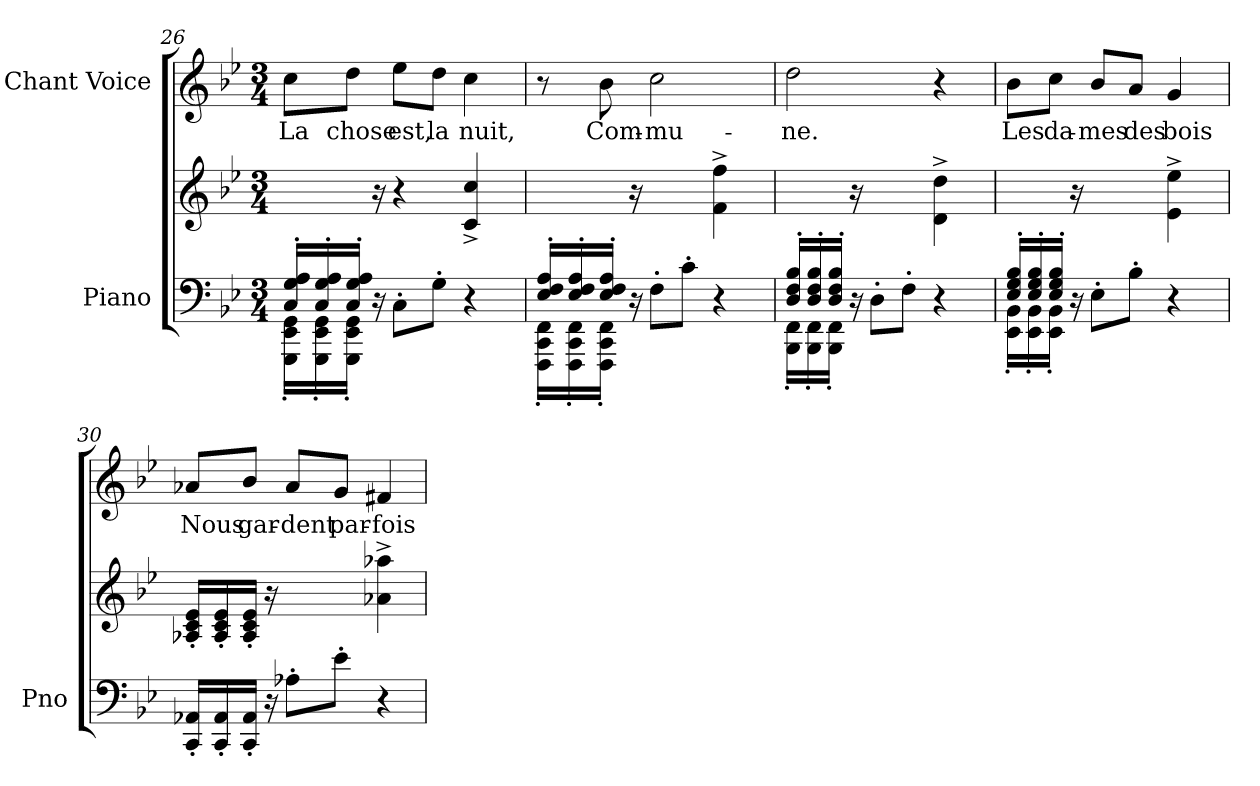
**kern	**kern	**kern	**text
*part2	*part2	*part1	*part1
*staff3	*staff2	*staff1	*staff1
*I"Piano	*	*I"Chant Voice	*
*I'Pno	*	*	*
*clefF4	*clefG2	*clefG2	*
*k[b-e-]	*k[b-e-]	*k[b-e-]	*
*M3/4	*M3/4	*M3/4	*
=26	=26	=26	=26
*^	*	*	*
!	!	!	!	!LO:LY:b
16C/' 16G/' 16A/'LL	16GGG\' 16EE-\' 16GG\'LL	8.ryy	8cc\L	La
16C/' 16G/' 16A/'	16GGG\' 16EE-\' 16GG\'	.	.	.
!	!	!	!	!LO:LY:b
16C/' 16G/' 16A/'JJ	16GGG\' 16EE-\' 16GG\'JJ	.	8dd\J	chose
2ryy	16r	16r	.	.
!	!	!	!	!LO:LY:b
.	8C'\L	4r	8ee-\L	est,
!	!	!	!	!LO:LY:b
.	8G'\J	.	8dd\J	la
!	!	!	!	!LO:LY:b
.	4r	4c/^ 4cc/^	4cc\	nuit,
16ryy	.	.	.	.
!!LO:LB:g=z
=27	=27	=27	=27	=27
16E-/' 16F/' 16A/'LL	16FFF\' 16CC\' 16FF\'LL	8.ryy	8r	.
16E-/' 16F/' 16A/'	16FFF\' 16CC\' 16FF\'	.	.	.
!	!	!	!	!LO:LY:b
16E-/' 16F/' 16A/'JJ	16FFF\' 16CC\' 16FF\'JJ	.	8b-\	Com-
2ryy	16r	16r	.	.
!	!	!	!	!LO:LY:b
.	8F'\L	4ryy	2cc\	-mu-
.	8c'\J	.	.	.
.	4r	4f\^ 4ff\^	.	.
16ryy	.	.	.	.
=28	=28	=28	=28	=28
!	!	!	!	!LO:LY:b
16D/' 16F/' 16B-/'LL	16BBB-\' 16FF\'LL	8.ryy	2dd\	-ne.
16D/' 16F/' 16B-/'	16BBB-\' 16FF\'	.	.	.
16D/' 16F/' 16B-/'JJ	16BBB-\' 16FF\'JJ	.	.	.
2ryy	16r	16r	.	.
.	8D'\L	4ryy	.	.
.	8F'\J	.	.	.
.	4r	4d\^ 4dd\^	4r	.
16ryy	.	.	.	.
=29	=29	=29	=29	=29
!	!	!	!	!LO:LY:b
16E-/' 16G/' 16B-/'LL	16EE-\' 16BB-\'LL	8.ryy	8b-\L	Les
16E-/' 16G/' 16B-/'	16EE-\' 16BB-\'	.	.	.
!	!	!	!	!LO:LY:b
16E-/' 16G/' 16B-/'JJ	16EE-\' 16BB-\'JJ	.	8cc\J	da-
2ryy	16r	16r	.	.
!	!	!	!	!LO:LY:b
.	8E-'\L	4ryy	8b-/L	-mes
!	!	!	!	!LO:LY:b
.	8B-'\J	.	8a/J	des
!	!	!	!	!LO:LY:b
.	4r	4e-\^ 4ee-\^	4g/	bois
16ryy	.	.	.	.
*v	*v	*	*	*
!!LO:LB:g=z
=30	=30	=30	=30
!	!	!	!LO:LY:b
16CC/' 16AA-X/'LL	16A-X/' 16c/' 16e-/'LL	8a-X/L	Nous
16CC/' 16AA-/'	16A-/' 16c/' 16e-/'	.	.
!	!	!	!LO:LY:b
16CC/' 16AA-/'JJ	16A-/' 16c/' 16e-/'JJ	8b-/J	gar-
16r	16r	.	.
!	!	!	!LO:LY:b
8A-X'\L	4ryy	8a-/L	-dent
!	!	!	!LO:LY:b
8e-'\J	.	8g/J	par-
!	!	!	!LO:LY:b
4r	4a-X\^ 4aa-X\^	4f#X/	-fois
=	=	=	=
*-	*-	*-	*-
